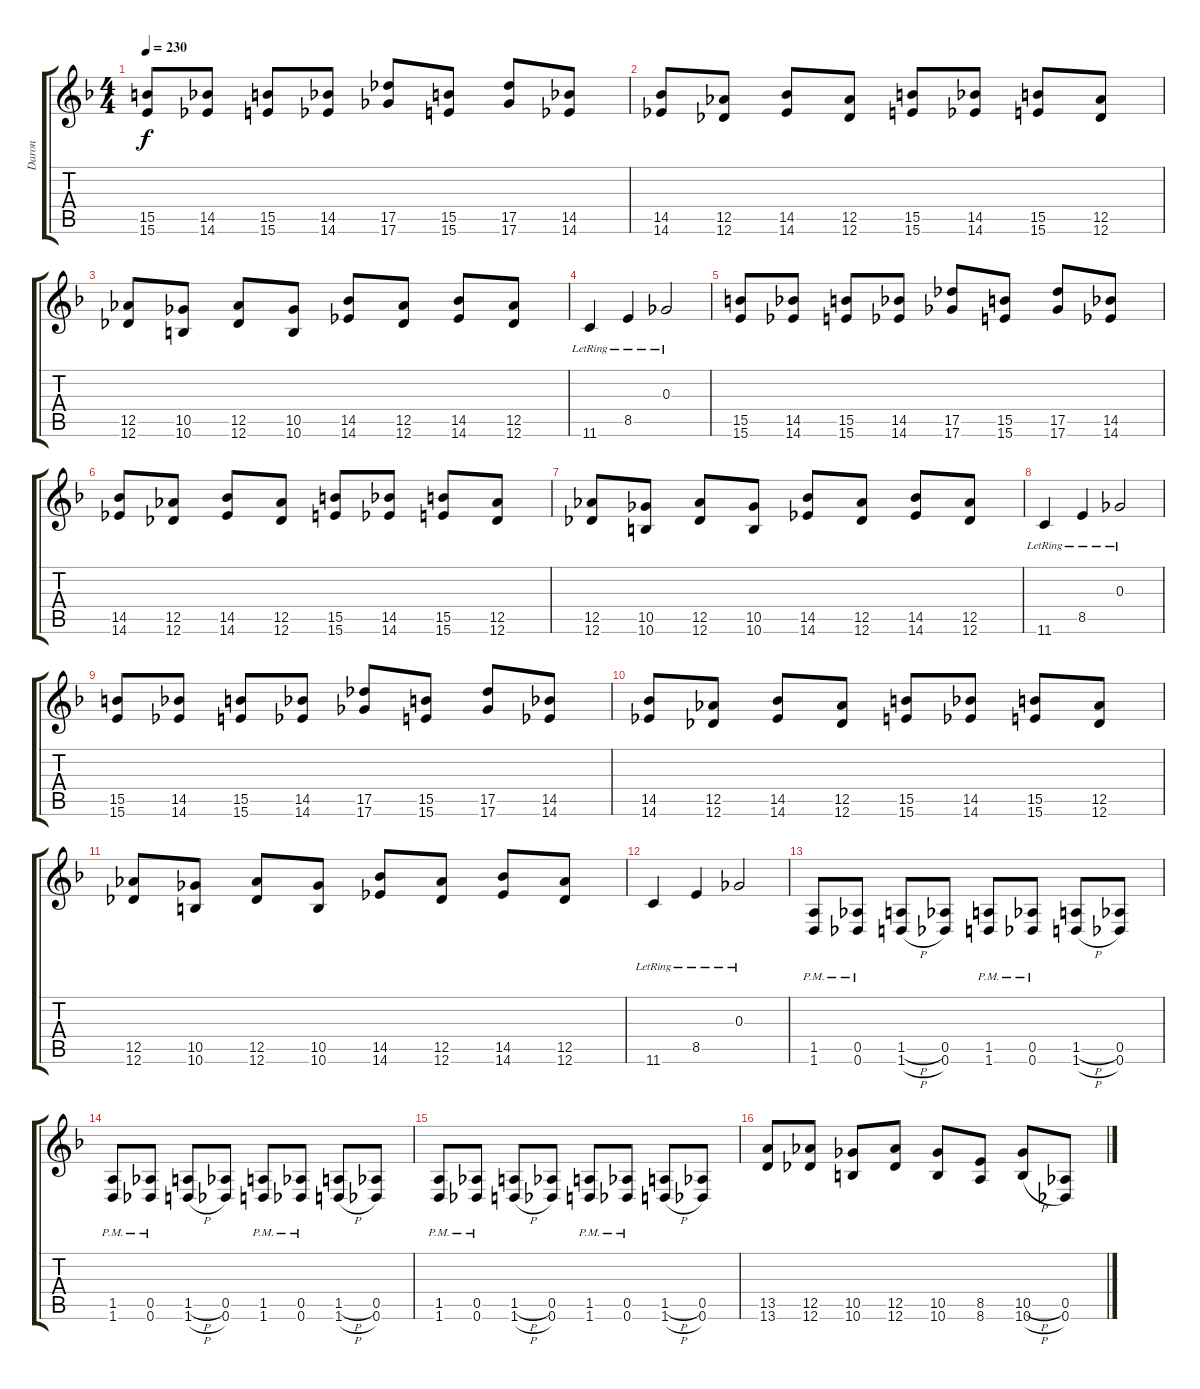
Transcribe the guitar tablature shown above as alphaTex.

\track ("Daron" "Daron") {instrument overdrivenguitar}
\staff {score tabs}
\tuning (Eb4 Bb3 Gb3 Db3 Ab2 Db2) {hide}
\ts (4 4)
\tempo 230
\clef g2
\ks f
(15.5 15.6).8{dy f} (14.5 14.6).8 (15.5 15.6).8 (14.5 14.6).8 (17.5 17.6).8 (15.5 15.6).8 (17.5 17.6).8 (14.5 14.6).8 |
(14.5 14.6).8 (12.5 12.6).8 (14.5 14.6).8 (12.5 12.6).8 (15.5 15.6).8 (14.5 14.6).8 (15.5 15.6).8 (12.5 12.6).8 |
(12.5 12.6).8 (10.5 10.6).8 (12.5 12.6).8 (10.5 10.6).8 (14.5 14.6).8 (12.5 12.6).8 (14.5 14.6).8 (12.5 12.6).8 |
11.6{lr}.4 8.5{lr}.4 0.3{lr}.2 |
(15.5 15.6).8 (14.5 14.6).8 (15.5 15.6).8 (14.5 14.6).8 (17.5 17.6).8 (15.5 15.6).8 (17.5 17.6).8 (14.5 14.6).8 |
(14.5 14.6).8 (12.5 12.6).8 (14.5 14.6).8 (12.5 12.6).8 (15.5 15.6).8 (14.5 14.6).8 (15.5 15.6).8 (12.5 12.6).8 |
(12.5 12.6).8 (10.5 10.6).8 (12.5 12.6).8 (10.5 10.6).8 (14.5 14.6).8 (12.5 12.6).8 (14.5 14.6).8 (12.5 12.6).8 |
11.6{lr}.4 8.5{lr}.4 0.3{lr}.2 |
(15.5 15.6).8 (14.5 14.6).8 (15.5 15.6).8 (14.5 14.6).8 (17.5 17.6).8 (15.5 15.6).8 (17.5 17.6).8 (14.5 14.6).8 |
(14.5 14.6).8 (12.5 12.6).8 (14.5 14.6).8 (12.5 12.6).8 (15.5 15.6).8 (14.5 14.6).8 (15.5 15.6).8 (12.5 12.6).8 |
(12.5 12.6).8 (10.5 10.6).8 (12.5 12.6).8 (10.5 10.6).8 (14.5 14.6).8 (12.5 12.6).8 (14.5 14.6).8 (12.5 12.6).8 |
11.6{lr}.4 8.5{lr}.4 0.3{lr}.2 |
(1.5{pm} 1.6{pm}).8 (0.5{pm} 0.6{pm}).8 (1.5{h} 1.6{h}).8 (0.5 0.6).8 (1.5{pm} 1.6{pm}).8 (0.5{pm} 0.6{pm}).8 (1.5{h} 1.6{h}).8 (0.5 0.6).8 |
(1.5{pm} 1.6{pm}).8 (0.5{pm} 0.6{pm}).8 (1.5{h} 1.6{h}).8 (0.5 0.6).8 (1.5{pm} 1.6{pm}).8 (0.5{pm} 0.6{pm}).8 (1.5{h} 1.6{h}).8 (0.5 0.6).8 |
(1.5{pm} 1.6{pm}).8 (0.5{pm} 0.6{pm}).8 (1.5{h} 1.6{h}).8 (0.5 0.6).8 (1.5{pm} 1.6{pm}).8 (0.5{pm} 0.6{pm}).8 (1.5{h} 1.6{h}).8 (0.5 0.6).8 |
(13.5 13.6).8 (12.5 12.6).8 (10.5 10.6).8 (12.5 12.6).8 (10.5 10.6).8 (8.5 8.6).8 (10.5{h} 10.6{h}).8 (0.5 0.6).8
